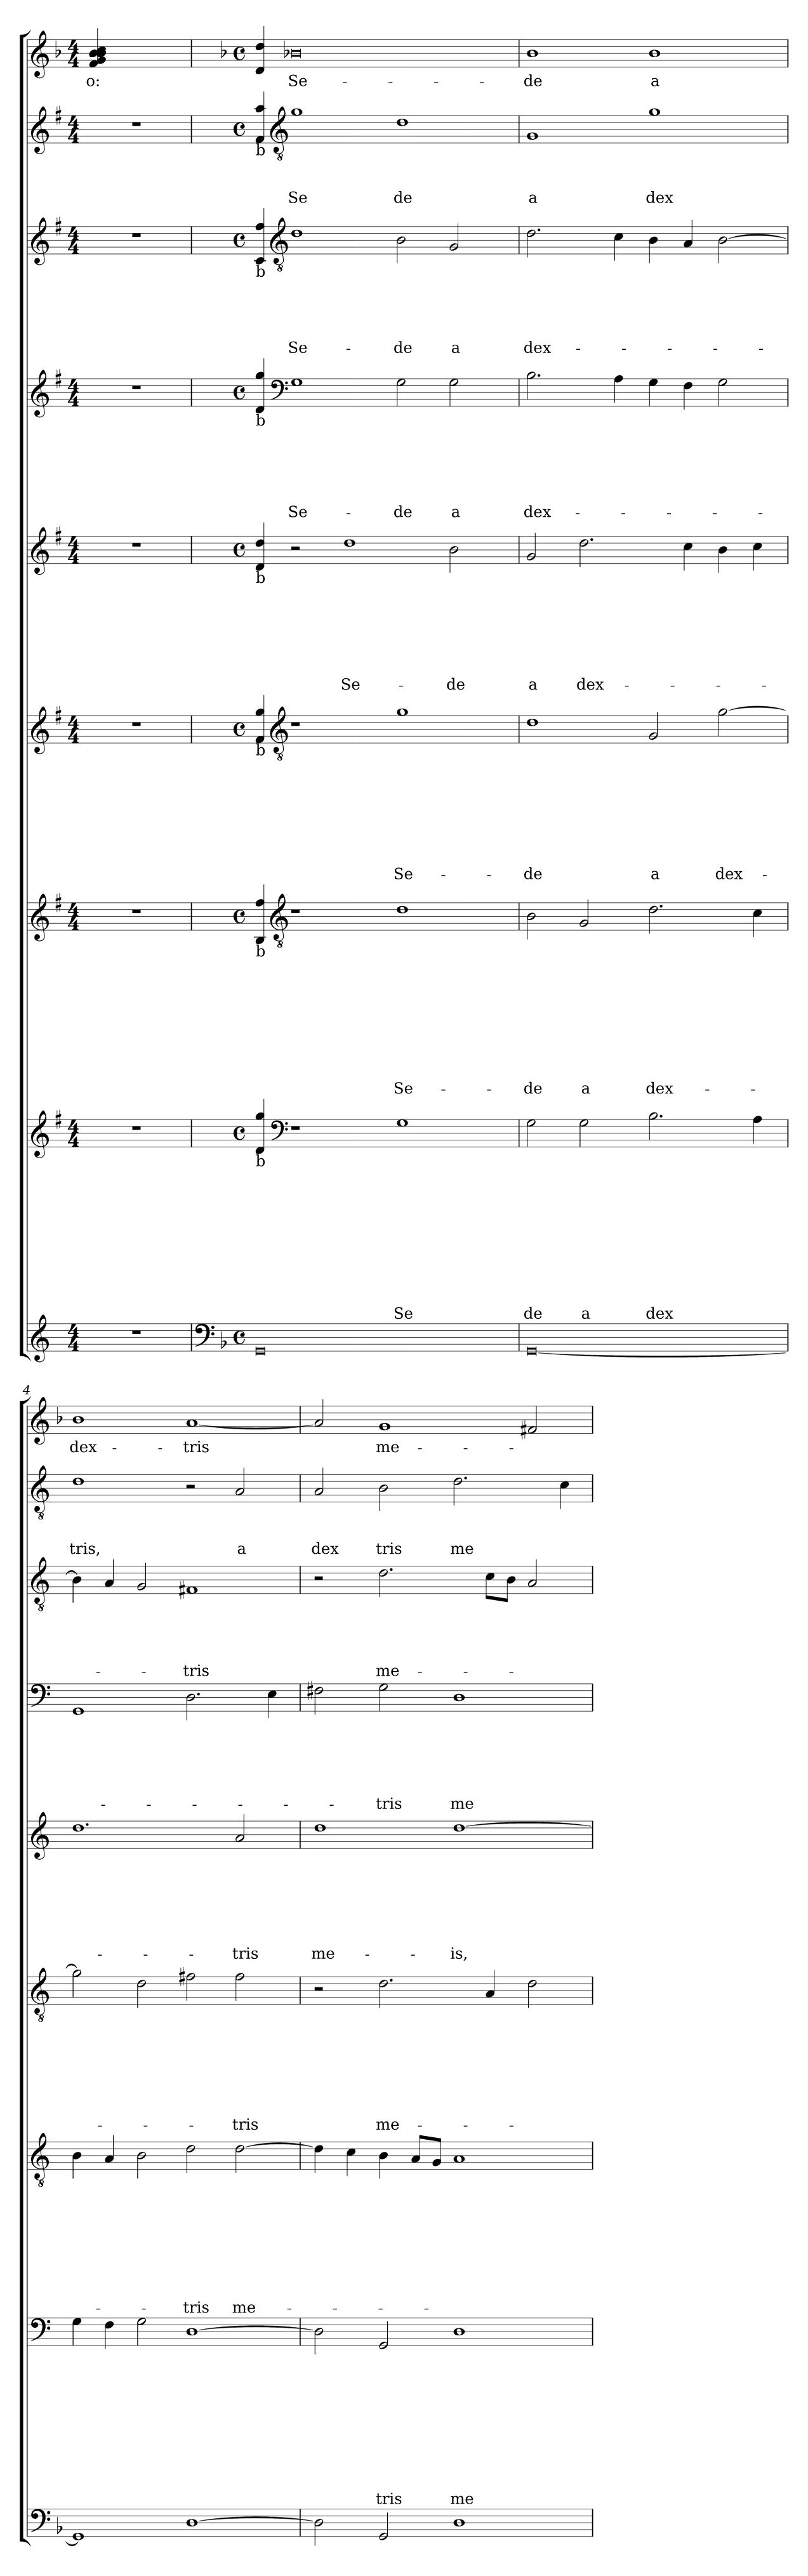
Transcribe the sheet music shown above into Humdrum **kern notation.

**kern	**kern	**text	**text	**text	**text	**text	**text	**text	**text	**text	**text	**kern	**text	**text	**text	**text	**text	**text	**text	**text	**text	**kern	**text	**text	**text	**text	**text	**text	**text	**text	**kern	**text	**text	**text	**text	**text	**text	**text	**kern	**text	**text	**text	**text	**text	**text	**kern	**text	**text	**text	**text	**text	**kern	**text	**text	**text	**kern	**text
*part9	*part8	*part8	*part8	*part8	*part8	*part8	*part8	*part8	*part8	*part8	*part8	*part7	*part7	*part7	*part7	*part7	*part7	*part7	*part7	*part7	*part7	*part6	*part6	*part6	*part6	*part6	*part6	*part6	*part6	*part6	*part5	*part5	*part5	*part5	*part5	*part5	*part5	*part5	*part4	*part4	*part4	*part4	*part4	*part4	*part4	*part3	*part3	*part3	*part3	*part3	*part3	*part2	*part2	*part2	*part2	*part1	*part1
*staff9	*staff8	*staff8	*staff8	*staff8	*staff8	*staff8	*staff8	*staff8	*staff8	*staff8	*staff8	*staff7	*staff7	*staff7	*staff7	*staff7	*staff7	*staff7	*staff7	*staff7	*staff7	*staff6	*staff6	*staff6	*staff6	*staff6	*staff6	*staff6	*staff6	*staff6	*staff5	*staff5	*staff5	*staff5	*staff5	*staff5	*staff5	*staff5	*staff4	*staff4	*staff4	*staff4	*staff4	*staff4	*staff4	*staff3	*staff3	*staff3	*staff3	*staff3	*staff3	*staff2	*staff2	*staff2	*staff2	*staff1	*staff1
!!LO:PB:g=z
*clefG2	*clefG2	*	*	*	*	*	*	*	*	*	*	*clefG2	*	*	*	*	*	*	*	*	*	*clefG2	*	*	*	*	*	*	*	*	*clefG2	*	*	*	*	*	*	*	*clefG2	*	*	*	*	*	*	*clefG2	*	*	*	*	*	*clefG2	*	*	*	*clefG2	*
*	*ITrd-3c-5	*	*	*	*	*	*	*	*	*	*	*ITrd-3c-5	*	*	*	*	*	*	*	*	*	*ITrd-3c-5	*	*	*	*	*	*	*	*	*ITrd-3c-5	*	*	*	*	*	*	*	*ITrd-3c-5	*	*	*	*	*	*	*ITrd-3c-5	*	*	*	*	*	*ITrd-3c-5	*	*	*	*ITrd-3c-5	*
*k[]	*k[]	*	*	*	*	*	*	*	*	*	*	*k[]	*	*	*	*	*	*	*	*	*	*k[]	*	*	*	*	*	*	*	*	*k[]	*	*	*	*	*	*	*	*k[]	*	*	*	*	*	*	*k[]	*	*	*	*	*	*k[]	*	*	*	*k[b-e-]	*
*C:	*C:	*	*	*	*	*	*	*	*	*	*	*C:	*	*	*	*	*	*	*	*	*	*C:	*	*	*	*	*	*	*	*	*C:	*	*	*	*	*	*	*	*C:	*	*	*	*	*	*	*C:	*	*	*	*	*	*C:	*	*	*	*B-:	*
*M4/4	*M4/4	*	*	*	*	*	*	*	*	*	*	*M4/4	*	*	*	*	*	*	*	*	*	*M4/4	*	*	*	*	*	*	*	*	*M4/4	*	*	*	*	*	*	*	*M4/4	*	*	*	*	*	*	*M4/4	*	*	*	*	*	*M4/4	*	*	*	*M4/4	*
=1	=1	=1	=1	=1	=1	=1	=1	=1	=1	=1	=1	=1	=1	=1	=1	=1	=1	=1	=1	=1	=1	=1	=1	=1	=1	=1	=1	=1	=1	=1	=1	=1	=1	=1	=1	=1	=1	=1	=1	=1	=1	=1	=1	=1	=1	=1	=1	=1	=1	=1	=1	=1	=1	=1	=1	=1	=1
!	!	!	!	!	!	!	!	!	!	!	!	!	!	!	!	!	!	!	!	!	!	!	!	!	!	!	!	!	!	!	!	!	!	!	!	!	!	!	!	!	!	!	!	!	!	!	!	!	!	!	!	!	!	!	!	!	!LO:LY:b
1r	1r	.	.	.	.	.	.	.	.	.	.	1r	.	.	.	.	.	.	.	.	.	1r	.	.	.	.	.	.	.	.	1r	.	.	.	.	.	.	.	1r	.	.	.	.	.	.	1r	.	.	.	.	.	1r	.	.	.	4b-/ 4cc/ 4ee-/ 4ee-/ 4ee-/ 4ee-/ 4ee-/ 4ee-/ 4ee-/ 4ff/	-o:
.	.	.	.	.	.	.	.	.	.	.	.	.	.	.	.	.	.	.	.	.	.	.	.	.	.	.	.	.	.	.	.	.	.	.	.	.	.	.	.	.	.	.	.	.	.	.	.	.	.	.	.	.	.	.	.	2.ryy	.
!!LO:LB:g=z
=2	=2	=2	=2	=2	=2	=2	=2	=2	=2	=2	=2	=2	=2	=2	=2	=2	=2	=2	=2	=2	=2	=2	=2	=2	=2	=2	=2	=2	=2	=2	=2	=2	=2	=2	=2	=2	=2	=2	=2	=2	=2	=2	=2	=2	=2	=2	=2	=2	=2	=2	=2	=2	=2	=2	=2	=2	=2
*clefF4	*	*	*	*	*	*	*	*	*	*	*	*	*	*	*	*	*	*	*	*	*	*	*	*	*	*	*	*	*	*	*	*	*	*	*	*	*	*	*	*	*	*	*	*	*	*	*	*	*	*	*	*	*	*	*	*	*
*k[b-]	*k[b-]	*	*	*	*	*	*	*	*	*	*	*k[b-]	*	*	*	*	*	*	*	*	*	*k[b-]	*	*	*	*	*	*	*	*	*k[b-]	*	*	*	*	*	*	*	*k[b-]	*	*	*	*	*	*	*k[b-]	*	*	*	*	*	*k[b-]	*	*	*	*	*
*F:	*F:	*	*	*	*	*	*	*	*	*	*	*F:	*	*	*	*	*	*	*	*	*	*F:	*	*	*	*	*	*	*	*	*F:	*	*	*	*	*	*	*	*F:	*	*	*	*	*	*	*F:	*	*	*	*	*	*F:	*	*	*	*	*
*M4/4	*M4/4	*	*	*	*	*	*	*	*	*	*	*M4/4	*	*	*	*	*	*	*	*	*	*M4/4	*	*	*	*	*	*	*	*	*M4/4	*	*	*	*	*	*	*	*M4/4	*	*	*	*	*	*	*M4/4	*	*	*	*	*	*M4/4	*	*	*	*M4/4	*
*met(c)	*met(c)	*	*	*	*	*	*	*	*	*	*	*met(c)	*	*	*	*	*	*	*	*	*	*met(c)	*	*	*	*	*	*	*	*	*met(c)	*	*	*	*	*	*	*	*met(c)	*	*	*	*	*	*	*met(c)	*	*	*	*	*	*met(c)	*	*	*	*met(c)	*
!	!	!	!	!	!	!	!	!	!	!	!	!	!	!	!	!	!	!	!	!	!	!	!	!	!	!	!	!	!	!	!	!	!	!	!	!	!	!	!	!	!	!	!	!	!	!	!	!	!	!	!	!LO:TX:b:t=b	!	!	!	!	!
!	!	!	!	!	!	!	!	!	!	!	!	!	!	!	!	!	!	!	!	!	!	!	!	!	!	!	!	!	!	!	!	!	!	!	!	!	!	!	!	!	!	!	!	!	!	!LO:TX:b:t=b	!	!	!	!	!	!	!	!	!	!	!
!	!	!	!	!	!	!	!	!	!	!	!	!	!	!	!	!	!	!	!	!	!	!	!	!	!	!	!	!	!	!	!	!	!	!	!	!	!	!	!LO:TX:b:t=b	!	!	!	!	!	!	!	!	!	!	!	!	!	!	!	!	!	!
!	!	!	!	!	!	!	!	!	!	!	!	!	!	!	!	!	!	!	!	!	!	!	!	!	!	!	!	!	!	!	!LO:TX:b:t=b	!	!	!	!	!	!	!	!	!	!	!	!	!	!	!	!	!	!	!	!	!	!	!	!	!	!
!	!	!	!	!	!	!	!	!	!	!	!	!	!	!	!	!	!	!	!	!	!	!LO:TX:b:t=b	!	!	!	!	!	!	!	!	!	!	!	!	!	!	!	!	!	!	!	!	!	!	!	!	!	!	!	!	!	!	!	!	!	!	!
!	!	!	!	!	!	!	!	!	!	!	!	!LO:TX:b:t=b	!	!	!	!	!	!	!	!	!	!	!	!	!	!	!	!	!	!	!	!	!	!	!	!	!	!	!	!	!	!	!	!	!	!	!	!	!	!	!	!	!	!	!	!	!
!	!LO:TX:b:t=b	!	!	!	!	!	!	!	!	!	!	!	!	!	!	!	!	!	!	!	!	!	!	!	!	!	!	!	!	!	!	!	!	!	!	!	!	!	!	!	!	!	!	!	!	!	!	!	!	!	!	!	!	!	!	!	!
0GG	4g/ 4ccc/	.	.	.	.	.	.	.	.	.	.	4e/ 4bb-/	.	.	.	.	.	.	.	.	.	4b-/ 4ccc/	.	.	.	.	.	.	.	.	4g/ 4gg/	.	.	.	.	.	.	.	4g/ 4ccc/	.	.	.	.	.	.	4f/ 4bb-/	.	.	.	.	.	4b-/ 4ddd/	.	.	.	4g/ 4gg/	.
*	*clefF4	*	*	*	*	*	*	*	*	*	*	*clefGv2	*	*	*	*	*	*	*	*	*	*clefGv2	*	*	*	*	*	*	*	*	*	*	*	*	*	*	*	*	*clefF4	*	*	*	*	*	*	*clefGv2	*	*	*	*	*	*clefGv2	*	*	*	*	*
!	!	!	!	!	!	!	!	!	!	!	!	!	!	!	!	!	!	!	!	!	!	!	!	!	!	!	!	!	!	!	!	!	!	!	!	!	!	!	!	!	!	!	!	!	!LO:LY:b	!	!	!	!	!	!LO:LY:b	!	!	!	!LO:LY:b	!	!LO:LY:b
.	1r	.	.	.	.	.	.	.	.	.	.	1r	.	.	.	.	.	.	.	.	.	1r	.	.	.	.	.	.	.	.	2r	.	.	.	.	.	.	.	1c	.	.	.	.	.	Se-	1g	.	.	.	.	Se-	1cc	.	.	Se	0ee-X	Se-
!	!	!	!	!	!	!	!	!	!	!	!	!	!	!	!	!	!	!	!	!	!	!	!	!	!	!	!	!	!	!	!	!	!	!	!	!	!	!LO:LY:b	!	!	!	!	!	!	!	!	!	!	!	!	!	!	!	!	!	!	!
.	.	.	.	.	.	.	.	.	.	.	.	.	.	.	.	.	.	.	.	.	.	.	.	.	.	.	.	.	.	.	1gg	.	.	.	.	.	.	Se-	.	.	.	.	.	.	.	.	.	.	.	.	.	.	.	.	.	.	.
!	!	!	!	!	!	!	!	!	!	!	!LO:LY:b	!	!	!	!	!	!	!	!	!	!LO:LY:b	!	!	!	!	!	!	!	!	!LO:LY:b	!	!	!	!	!	!	!	!	!	!	!	!	!	!	!LO:LY:b	!	!	!	!	!	!LO:LY:b	!	!	!	!LO:LY:b	!	!
.	1c	.	.	.	.	.	.	.	.	.	Se	1g	.	.	.	.	.	.	.	.	Se-	1cc	.	.	.	.	.	.	.	Se-	.	.	.	.	.	.	.	.	2c\	.	.	.	.	.	-de	2e\	.	.	.	.	-de	1g	.	.	de	.	.
!	!	!	!	!	!	!	!	!	!	!	!	!	!	!	!	!	!	!	!	!	!	!	!	!	!	!	!	!	!	!	!	!	!	!	!	!	!	!LO:LY:b	!	!	!	!	!	!	!LO:LY:b	!	!	!	!	!	!LO:LY:b	!	!	!	!	!	!
.	.	.	.	.	.	.	.	.	.	.	.	.	.	.	.	.	.	.	.	.	.	.	.	.	.	.	.	.	.	.	2ee\	.	.	.	.	.	.	-de	2c\	.	.	.	.	.	a	2c/	.	.	.	.	a	.	.	.	.	.	.
4ryy	.	.	.	.	.	.	.	.	.	.	.	.	.	.	.	.	.	.	.	.	.	.	.	.	.	.	.	.	.	.	.	.	.	.	.	.	.	.	.	.	.	.	.	.	.	.	.	.	.	.	.	.	.	.	.	.	.
=3	=3	=3	=3	=3	=3	=3	=3	=3	=3	=3	=3	=3	=3	=3	=3	=3	=3	=3	=3	=3	=3	=3	=3	=3	=3	=3	=3	=3	=3	=3	=3	=3	=3	=3	=3	=3	=3	=3	=3	=3	=3	=3	=3	=3	=3	=3	=3	=3	=3	=3	=3	=3	=3	=3	=3	=3	=3
!	!	!	!	!	!	!	!	!	!	!	!LO:LY:b	!	!	!	!	!	!	!	!	!	!LO:LY:b	!	!	!	!	!	!	!	!	!LO:LY:b	!	!	!	!	!	!	!	!LO:LY:b	!	!	!	!	!	!	!LO:LY:b	!	!	!	!	!	!LO:LY:b	!	!	!	!LO:LY:b	!	!LO:LY:b
[<0GG	2c\	.	.	.	.	.	.	.	.	.	de	2e\	.	.	.	.	.	.	.	.	-de	1g	.	.	.	.	.	.	.	-de	2cc/	.	.	.	.	.	.	a	2.e\	.	.	.	.	.	dex-	2.g\	.	.	.	.	dex-	1c	.	.	a	1ee-	-de
!	!	!	!	!	!	!	!	!	!	!	!LO:LY:b	!	!	!	!	!	!	!	!	!	!LO:LY:b	!	!	!	!	!	!	!	!	!	!	!	!	!	!	!	!	!LO:LY:b	!	!	!	!	!	!	!	!	!	!	!	!	!	!	!	!	!	!	!
.	2c\	.	.	.	.	.	.	.	.	.	a	2c/	.	.	.	.	.	.	.	.	a	.	.	.	.	.	.	.	.	.	2.gg\	.	.	.	.	.	.	dex-	.	.	.	.	.	.	.	.	.	.	.	.	.	.	.	.	.	.	.
.	.	.	.	.	.	.	.	.	.	.	.	.	.	.	.	.	.	.	.	.	.	.	.	.	.	.	.	.	.	.	.	.	.	.	.	.	.	.	4d\	.	.	.	.	.	.	4f\	.	.	.	.	.	.	.	.	.	.	.
!	!	!	!	!	!	!	!	!	!	!	!LO:LY:b	!	!	!	!	!	!	!	!	!	!LO:LY:b	!	!	!	!	!	!	!	!	!LO:LY:b	!	!	!	!	!	!	!	!	!	!	!	!	!	!	!	!	!	!	!	!	!	!	!	!	!LO:LY:b	!	!LO:LY:b
.	2.e\	.	.	.	.	.	.	.	.	.	dex	2.g\	.	.	.	.	.	.	.	.	dex-	2c/	.	.	.	.	.	.	.	a	.	.	.	.	.	.	.	.	4c\	.	.	.	.	.	.	4e\	.	.	.	.	.	1cc	.	.	dex	1ee-	a
.	.	.	.	.	.	.	.	.	.	.	.	.	.	.	.	.	.	.	.	.	.	.	.	.	.	.	.	.	.	.	4ff\	.	.	.	.	.	.	.	4B-\	.	.	.	.	.	.	4d/	.	.	.	.	.	.	.	.	.	.	.
!	!	!	!	!	!	!	!	!	!	!	!	!	!	!	!	!	!	!	!	!	!	!	!	!	!	!	!	!	!	!LO:LY:b	!	!	!	!	!	!	!	!	!	!	!	!	!	!	!	!	!	!	!	!	!	!	!	!	!	!	!
.	.	.	.	.	.	.	.	.	.	.	.	.	.	.	.	.	.	.	.	.	.	[>2cc\	.	.	.	.	.	.	.	dex-	4ee\	.	.	.	.	.	.	.	2c\	.	.	.	.	.	.	[>2e\	.	.	.	.	.	.	.	.	.	.	.
.	4d\	.	.	.	.	.	.	.	.	.	.	4f\	.	.	.	.	.	.	.	.	.	.	.	.	.	.	.	.	.	.	4ff\	.	.	.	.	.	.	.	.	.	.	.	.	.	.	.	.	.	.	.	.	.	.	.	.	.	.
=4	=4	=4	=4	=4	=4	=4	=4	=4	=4	=4	=4	=4	=4	=4	=4	=4	=4	=4	=4	=4	=4	=4	=4	=4	=4	=4	=4	=4	=4	=4	=4	=4	=4	=4	=4	=4	=4	=4	=4	=4	=4	=4	=4	=4	=4	=4	=4	=4	=4	=4	=4	=4	=4	=4	=4	=4	=4
!	!	!	!	!	!	!	!	!	!	!	!	!	!	!	!	!	!	!	!	!	!	!	!	!	!	!	!	!	!	!	!	!	!	!	!	!	!	!	!	!	!	!	!	!	!	!	!	!	!	!	!	!	!	!	!LO:LY:b	!	!LO:LY:b
1GG]	4c\	.	.	.	.	.	.	.	.	.	.	4e\	.	.	.	.	.	.	.	.	.	2cc\]	.	.	.	.	.	.	.	.	1.gg	.	.	.	.	.	.	.	1C	.	.	.	.	.	.	4e\]	.	.	.	.	.	1g	.	.	tris,	1ee-	dex-
.	4B-\	.	.	.	.	.	.	.	.	.	.	4d/	.	.	.	.	.	.	.	.	.	.	.	.	.	.	.	.	.	.	.	.	.	.	.	.	.	.	.	.	.	.	.	.	.	4d/	.	.	.	.	.	.	.	.	.	.	.
.	2c\	.	.	.	.	.	.	.	.	.	.	2e\	.	.	.	.	.	.	.	.	.	2g\	.	.	.	.	.	.	.	.	.	.	.	.	.	.	.	.	.	.	.	.	.	.	.	2c/	.	.	.	.	.	.	.	.	.	.	.
!	!	!	!	!	!	!	!	!	!	!	!	!	!	!	!	!	!	!	!	!	!LO:LY:b	!	!	!	!	!	!	!	!	!	!	!	!	!	!	!	!	!	!	!	!	!	!	!	!	!	!	!	!	!	!LO:LY:b	!	!	!	!	!	!LO:LY:b
[>1D	[>1G	.	.	.	.	.	.	.	.	.	.	2g\	.	.	.	.	.	.	.	.	-tris	2bn\	.	.	.	.	.	.	.	.	.	.	.	.	.	.	.	.	2.G\	.	.	.	.	.	.	1Bn	.	.	.	.	-tris	2r	.	.	.	[<1dd	-tris
!	!	!	!	!	!	!	!	!	!	!	!	!	!	!	!	!	!	!	!	!	!LO:LY:b	!	!	!	!	!	!	!	!	!LO:LY:b	!	!	!	!	!	!	!	!LO:LY:b	!	!	!	!	!	!	!	!	!	!	!	!	!	!	!	!	!LO:LY:b	!	!
.	.	.	.	.	.	.	.	.	.	.	.	[>2g\	.	.	.	.	.	.	.	.	me-	2b\	.	.	.	.	.	.	.	-tris	2dd/	.	.	.	.	.	.	-tris	.	.	.	.	.	.	.	.	.	.	.	.	.	2d/	.	.	a	.	.
.	.	.	.	.	.	.	.	.	.	.	.	.	.	.	.	.	.	.	.	.	.	.	.	.	.	.	.	.	.	.	.	.	.	.	.	.	.	.	4A\	.	.	.	.	.	.	.	.	.	.	.	.	.	.	.	.	.	.
=5	=5	=5	=5	=5	=5	=5	=5	=5	=5	=5	=5	=5	=5	=5	=5	=5	=5	=5	=5	=5	=5	=5	=5	=5	=5	=5	=5	=5	=5	=5	=5	=5	=5	=5	=5	=5	=5	=5	=5	=5	=5	=5	=5	=5	=5	=5	=5	=5	=5	=5	=5	=5	=5	=5	=5	=5	=5
!	!	!	!	!	!	!	!	!	!	!	!	!	!	!	!	!	!	!	!	!	!	!	!	!	!	!	!	!	!	!	!	!	!	!	!	!	!	!LO:LY:b	!	!	!	!	!	!	!	!	!	!	!	!	!	!	!	!	!LO:LY:b	!	!
2D\]	2G\]	.	.	.	.	.	.	.	.	.	.	4g\]	.	.	.	.	.	.	.	.	.	2r	.	.	.	.	.	.	.	.	1gg	.	.	.	.	.	.	me-	2Bn\	.	.	.	.	.	.	2r	.	.	.	.	.	2d/	.	.	dex	2dd/]	.
.	.	.	.	.	.	.	.	.	.	.	.	4f\	.	.	.	.	.	.	.	.	.	.	.	.	.	.	.	.	.	.	.	.	.	.	.	.	.	.	.	.	.	.	.	.	.	.	.	.	.	.	.	.	.	.	.	.	.
!	!	!	!	!	!	!	!	!	!	!	!LO:LY:b	!	!	!	!	!	!	!	!	!	!	!	!	!	!	!	!	!	!	!LO:LY:b	!	!	!	!	!	!	!	!	!	!	!	!	!	!	!LO:LY:b	!	!	!	!	!	!LO:LY:b	!	!	!	!LO:LY:b	!	!LO:LY:b
2GG/	2C/	.	.	.	.	.	.	.	.	.	tris	4e\	.	.	.	.	.	.	.	.	.	2.g\	.	.	.	.	.	.	.	me-	.	.	.	.	.	.	.	.	2c\	.	.	.	.	.	-tris	2.g\	.	.	.	.	me-	2e\	.	.	tris	1cc	me-
.	.	.	.	.	.	.	.	.	.	.	.	8d/L	.	.	.	.	.	.	.	.	.	.	.	.	.	.	.	.	.	.	.	.	.	.	.	.	.	.	.	.	.	.	.	.	.	.	.	.	.	.	.	.	.	.	.	.	.
.	.	.	.	.	.	.	.	.	.	.	.	8c/J	.	.	.	.	.	.	.	.	.	.	.	.	.	.	.	.	.	.	.	.	.	.	.	.	.	.	.	.	.	.	.	.	.	.	.	.	.	.	.	.	.	.	.	.	.
!	!	!	!	!	!	!	!	!	!	!	!LO:LY:b	!	!	!	!	!	!	!	!	!	!	!	!	!	!	!	!	!	!	!	!	!	!	!	!	!	!	!LO:LY:b	!	!	!	!	!	!	!LO:LY:b	!	!	!	!	!	!	!	!	!	!LO:LY:b	!	!
1D>	1G	.	.	.	.	.	.	.	.	.	me	1d	.	.	.	.	.	.	.	.	.	.	.	.	.	.	.	.	.	.	[>1gg	.	.	.	.	.	.	-is,	1G	.	.	.	.	.	me-	.	.	.	.	.	.	2.g\	.	.	me	.	.
.	.	.	.	.	.	.	.	.	.	.	.	.	.	.	.	.	.	.	.	.	.	4d/	.	.	.	.	.	.	.	.	.	.	.	.	.	.	.	.	.	.	.	.	.	.	.	8f\L	.	.	.	.	.	.	.	.	.	.	.
.	.	.	.	.	.	.	.	.	.	.	.	.	.	.	.	.	.	.	.	.	.	.	.	.	.	.	.	.	.	.	.	.	.	.	.	.	.	.	.	.	.	.	.	.	.	8e\J	.	.	.	.	.	.	.	.	.	.	.
.	.	.	.	.	.	.	.	.	.	.	.	.	.	.	.	.	.	.	.	.	.	2g\	.	.	.	.	.	.	.	.	.	.	.	.	.	.	.	.	.	.	.	.	.	.	.	2d/	.	.	.	.	.	.	.	.	.	2bn/	.
.	.	.	.	.	.	.	.	.	.	.	.	.	.	.	.	.	.	.	.	.	.	.	.	.	.	.	.	.	.	.	.	.	.	.	.	.	.	.	.	.	.	.	.	.	.	.	.	.	.	.	.	4f\	.	.	.	.	.
=	=	=	=	=	=	=	=	=	=	=	=	=	=	=	=	=	=	=	=	=	=	=	=	=	=	=	=	=	=	=	=	=	=	=	=	=	=	=	=	=	=	=	=	=	=	=	=	=	=	=	=	=	=	=	=	=	=
*-	*-	*-	*-	*-	*-	*-	*-	*-	*-	*-	*-	*-	*-	*-	*-	*-	*-	*-	*-	*-	*-	*-	*-	*-	*-	*-	*-	*-	*-	*-	*-	*-	*-	*-	*-	*-	*-	*-	*-	*-	*-	*-	*-	*-	*-	*-	*-	*-	*-	*-	*-	*-	*-	*-	*-	*-	*-
